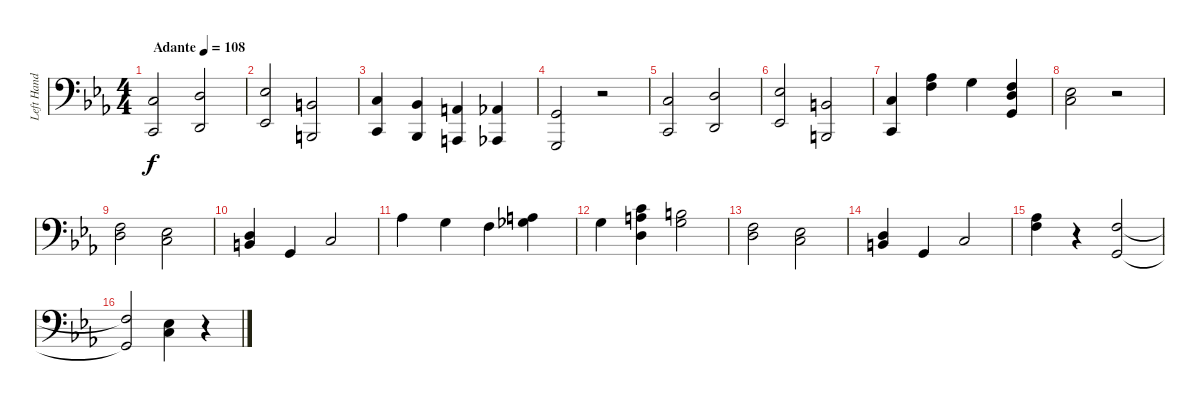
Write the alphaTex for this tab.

\track ("Left Hand" "Left Hand") {instrument acousticgrandpiano}
\staff {score}
\tuning (E4 B3 G3 D2 A1 E1) {hide}
\ts (4 4)
\tempo (108 "Adante")
\clef f4
\ks cminor
(10.4 3.5).2{dy f instrument acousticgrandpiano} (12.4 5.5).2 |
(13.4 6.5).2 (14.5 7.6).2 |
(15.5 8.6).4 (13.5 6.6).4 (12.5 5.6).4 (11.5 4.6).4 |
(10.5 3.6).2 r.2 |
(10.4 3.5).2 (12.4 5.5).2 |
(13.4 6.5).2 (14.5 7.6).2 |
(15.5 8.6).4 (18.4 20.5).4 17.4.4 (15.4 17.5 15.6).4 |
(13.4 15.5).2 r.2 |
(15.4 17.5).2 (13.4 15.5).2 |
(12.4 14.5).4 5.4.4 15.5.2 |
18.4.4 17.4.4 15.4.4 (19.4 21.5).4 |
17.4.4 (22.4 24.5 22.6).4 (21.4 22.5).2 |
(15.4 17.5).2 (13.4 15.5).2 |
(12.4 14.5).4 5.4.4 15.5.2 |
(1.3 15.4).4 r.4 (15.4 10.5).2 |
(15.4{t} 10.5{t}).2 (13.4 15.5).4 r.4
